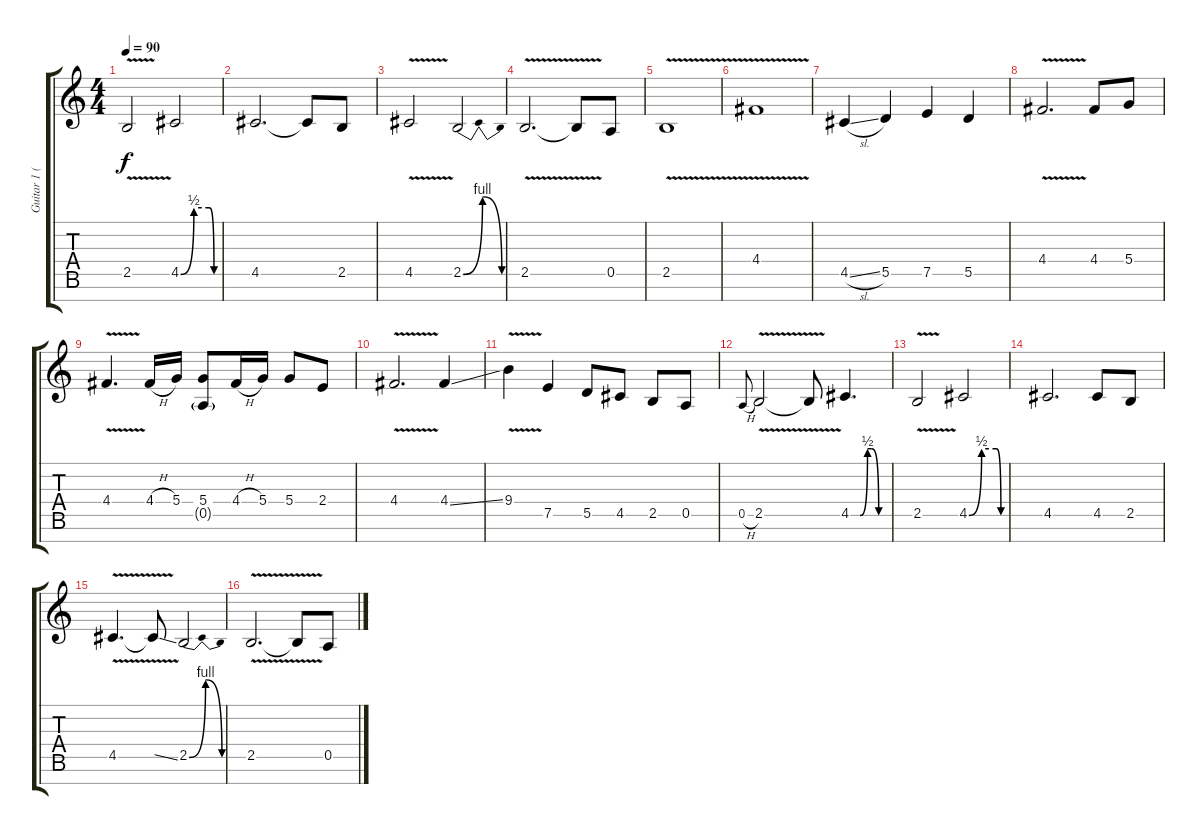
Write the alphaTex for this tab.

\track ("Guitar 1 (Distortion)" "Guitar 1 (") {instrument distortionguitar}
\staff {score tabs}
\tuning (E4 B3 G3 D3 A2 E2 B1) {hide}
\ts (4 4)
\tempo 90
\clef g2
\ks c
2.5{v}.2{dy f} 4.5{be (custom 0 0 21 2 45 2 53 0 60 0)}.2 |
4.5.2{d} 4.5{t}.8 2.5.8 |
4.5{v}.2 2.5{be (bendrelease 0 0 14 4 38 4 60 0)}.2 |
2.5{v}.2{d} 2.5{t}.8 0.5.8 |
2.5{v}.1 |
4.4{v}.1 |
4.5{sl}.4 5.5.4 7.5.4 5.5.4 |
4.4{v}.2{d} 4.4.8 5.4.8 |
4.4{v}.4{d} 4.4{h}.16 5.4.16 (5.4 0.5{g}).8 4.4{h}.16 5.4.16 5.4.8 2.4.8 |
4.4{v}.2{d} 4.4{ss}.4 |
9.4{v}.4 7.5.4 5.5.8 4.5.8 2.5.8 0.5.8 |
0.5{h}.8{gr onbeat} 2.5{v}.2 2.5{t}.8 4.5{be (custom 0 0 15 0 27 2 33 2 45 0 60 0)}.4{d} |
2.5{v}.2 4.5{be (custom 0 0 21 2 45 2 53 0 60 0)}.2 |
4.5.2{d} 4.5.8 2.5.8 |
4.5{v}.4{d} 4.5{ss t}.8 2.5{be (bendrelease 0 0 14 4 38 4 60 0)}.2 |
2.5{v}.2{d} 2.5{t}.8 0.5.8
